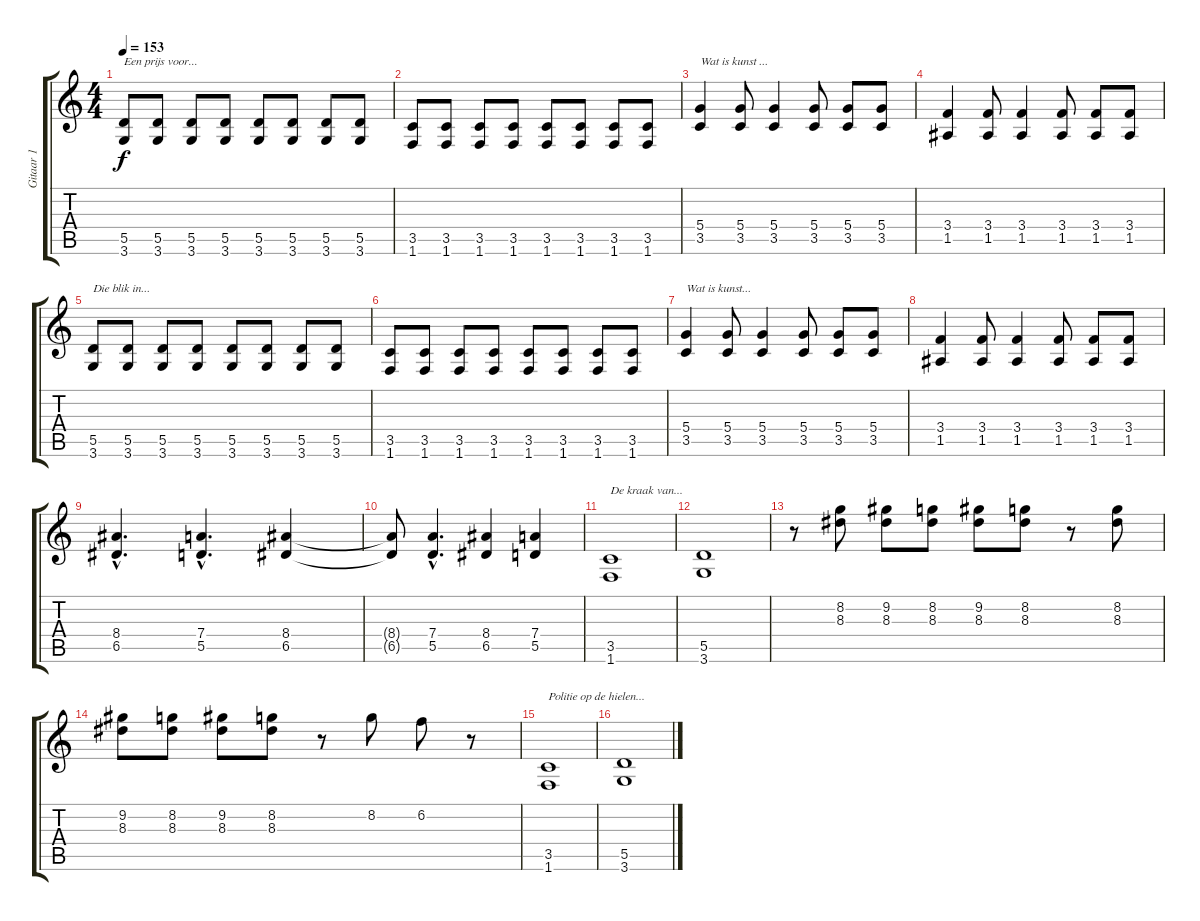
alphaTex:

\track ("Gitaar 1" "Gitaar 1") {instrument distortionguitar}
\staff {score tabs}
\tuning (E4 B3 G3 D3 A2 E2) {hide}
\ts (4 4)
\tempo 153
\clef g2
\ks c
(5.5 3.6).8{txt "Een prijs voor..." dy f instrument electricguitarmuted} (5.5 3.6).8{instrument electricguitarmuted} (5.5 3.6).8{instrument distortionguitar} (5.5 3.6).8{instrument electricguitarmuted} (5.5 3.6).8{instrument electricguitarmuted} (5.5 3.6).8{instrument distortionguitar} (5.5 3.6).8{instrument electricguitarmuted} (5.5 3.6).8{instrument electricguitarmuted} |
(3.5 1.6).8{instrument distortionguitar} (3.5 1.6).8{instrument electricguitarmuted} (3.5 1.6).8 (3.5 1.6).8 (3.5 1.6).8 (3.5 1.6).8 (3.5 1.6).8 (3.5 1.6).8 |
(5.4 3.5).4{txt "Wat is kunst ..." instrument distortionguitar} (5.4 3.5).8 (5.4 3.5).4 (5.4 3.5).8 (5.4 3.5).8 (5.4 3.5).8 |
(3.4 1.5).4 (3.4 1.5).8 (3.4 1.5).4 (3.4 1.5).8 (3.4 1.5).8 (3.4 1.5).8 |
(5.5 3.6).8{txt "Die blik in..." instrument electricguitarmuted} (5.5 3.6).8 (5.5 3.6).8 (5.5 3.6).8 (5.5 3.6).8 (5.5 3.6).8 (5.5 3.6).8 (5.5 3.6).8 |
(3.5 1.6).8 (3.5 1.6).8 (3.5 1.6).8 (3.5 1.6).8 (3.5 1.6).8 (3.5 1.6).8 (3.5 1.6).8 (3.5 1.6).8 |
(5.4 3.5).4{txt "Wat is kunst..." instrument distortionguitar} (5.4 3.5).8 (5.4 3.5).4 (5.4 3.5).8 (5.4 3.5).8 (5.4 3.5).8 |
(3.4 1.5).4 (3.4 1.5).8 (3.4 1.5).4 (3.4 1.5).8 (3.4 1.5).8 (3.4 1.5).8 |
(8.4{hac} 6.5{hac}).4{d} (7.4{hac} 5.5{hac}).4{d} (8.4 6.5).4 |
(8.4{t} 6.5{t}).8 (7.4{hac} 5.5{hac}).4{d} (8.4 6.5).4 (7.4 5.5).4 |
(3.5 1.6).1{txt "De kraak van..."} |
(5.5 3.6).1 |
r.8 (8.2 8.3).8 (9.2 8.3).8 (8.2 8.3).8 (9.2 8.3).8 (8.2 8.3).8 r.8 (8.2 8.3).8 |
(9.2 8.3).8 (8.2 8.3).8 (9.2 8.3).8 (8.2 8.3).8 r.8 8.2.8 6.2.8 r.8 |
(3.5 1.6).1{txt "Politie op de hielen..."} |
(5.5 3.6).1
